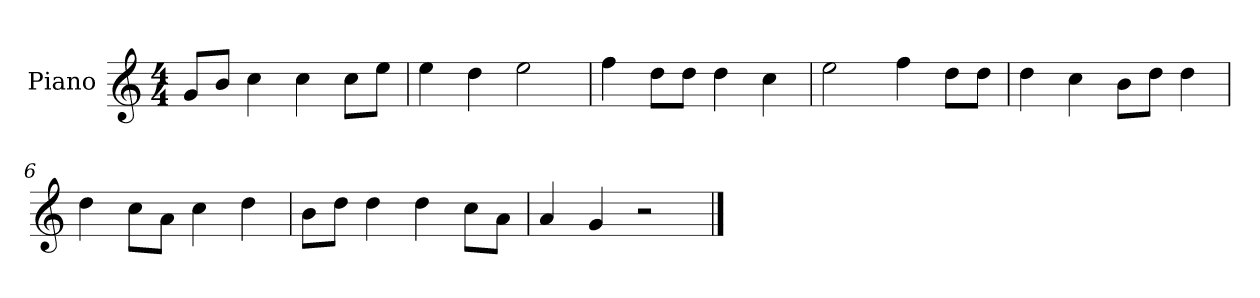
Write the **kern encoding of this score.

**kern
*part1
*staff1
*I"Piano
*I'P-no
*clefG2
*k[]
*M4/4
*MM90
=1
8g/L
8b/J
4cc\
4cc\
8cc\L
8ee\J
=2
4ee\
4dd\
2ee\
=3
4ff\
8dd\L
8dd\J
4dd\
4cc\
=4
2ee\
4ff\
8dd\L
8dd\J
=5
4dd\
4cc\
8b\L
8dd\J
4dd\
=6
4dd\
8cc\L
8a\J
4cc\
4dd\
=7
8b\L
8dd\J
4dd\
4dd\
8cc\L
8a\J
!!LO:LB:g=z
=8
4a/
4g/
2r
==
*-
